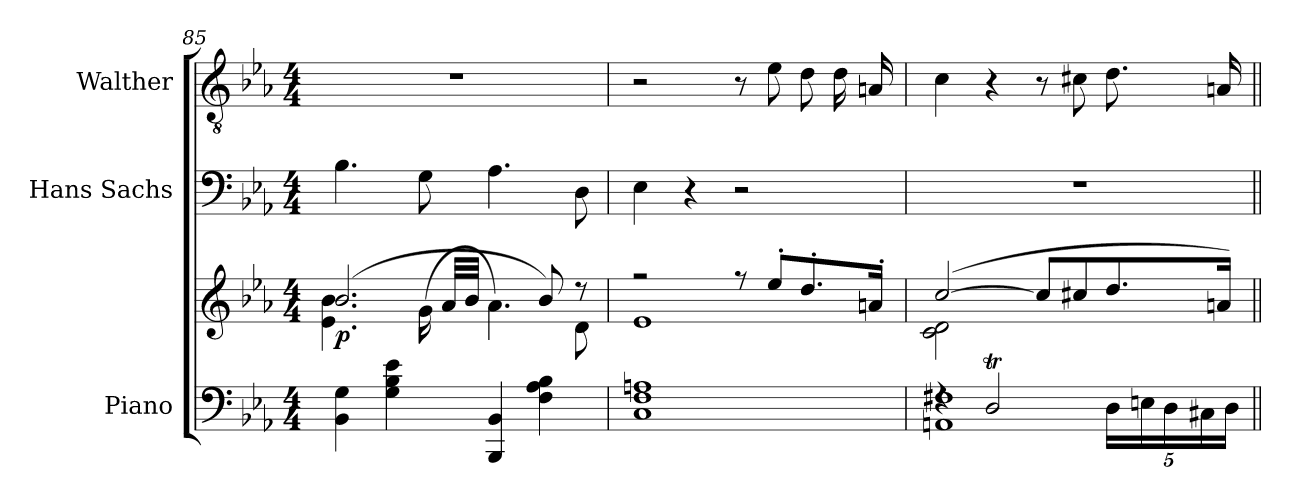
**kern	**kern	**dynam	**kern	**kern
*part3	*part3	*part3	*part2	*part1
*staff4	*staff3	*staff3/4	*staff2	*staff1
*I"Piano	*	*	*I"Hans Sachs	*I"Walther
*I'Pno.	*	*	*I'H. S.	*I'W.
*clefF4	*clefG2	*	*clefF4	*clefGv2
*k[b-e-a-]	*k[b-e-a-]	*	*k[b-e-a-]	*k[b-e-a-]
*M4/4	*M4/4	*	*M4/4	*M4/4
=85	=85	=85	=85	=85
*	*^	*	*	*
!	!	!	!LO:DY:b	!	!
4BB-\ 4G\	(>2.b-/	4.e-\ 4.b-\	p	4.B-\	1r
4G\ 4B-\ 4e-\	.	.	.	.	.
.	.	(>16g\	.	8G\	.
.	.	32a-/LLL	.	.	.
.	.	32b-/JJJ	.	.	.
4BBB-/ 4BB-/	.	4.a-\)	.	4.A-\	.
4F\ 4A-\ 4B-\	8b-/)	.	.	.	.
.	8r	8d\	.	8D\	.
=86	=86	=86	=86	=86	=86
1C 1F 1An	2r	1e-	.	4E-\	2r
.	.	.	.	4r	.
.	8r	.	.	2r	8r
.	8ee-'/L	.	.	.	8e-\
.	8.dd'/	.	.	.	8d\
.	.	.	.	.	16d\
.	16an'/Jk	.	.	.	16An/
!!LO:PB:g=z
=87	=87	=87	=87	=87	=87
*^	*	*	*	*	*
!	!	!	!	!LO:DY:b	!	!
!	!	!	!	!LO:DY:n=1:b	!	!
4rF	1AAn 1F#X	(>[2cc/	2c\ 2d\	other-dynamics p	1r	4c\
2Dt/	.	.	.	.	.	4r
.	.	8cc/L]	2ryy	.	.	8r
.	.	8cc#X/	.	.	.	8c#X\
*Xbrackettup	*	*	*	*	*	*
*	*	*	*	*	*	*MM114
20D\LL	.	8.dd/	.	.	.	8.d\
20En\	.	.	.	.	.	.
20D\	.	.	.	.	.	.
20C#X\	.	.	.	.	.	.
.	.	16an/Jk)	.	.	.	16An/
20D\JJ	.	.	.	.	.	.
*v	*v	*	*	*	*	*
*	*v	*v	*	*	*
=||	=||	=||	=||	=||
*-	*-	*-	*-	*-
